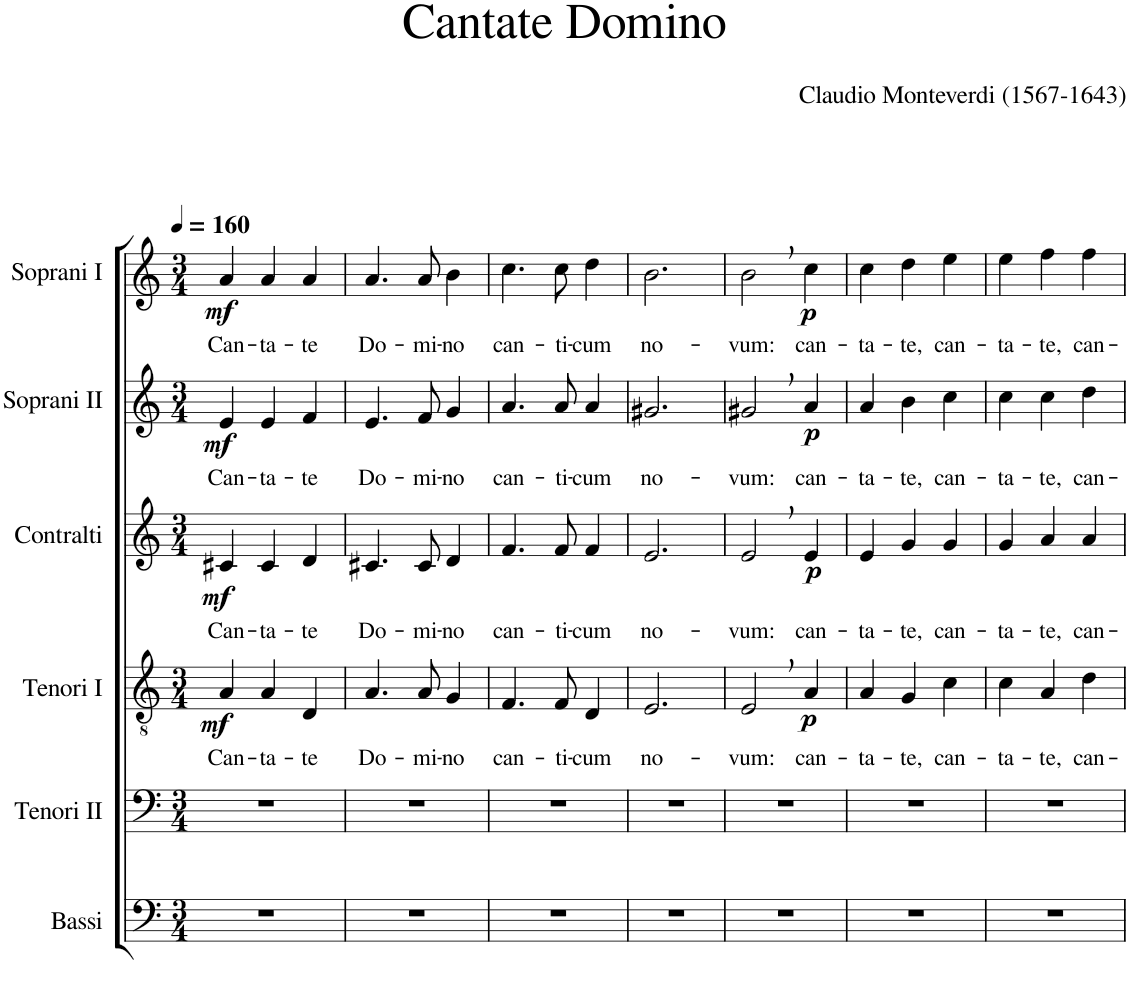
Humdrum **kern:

**kern	**kern	**kern	**text	**dynam	**kern	**text	**dynam	**kern	**text	**dynam	**kern	**text	**dynam
*part6	*part5	*part4	*part4	*part4	*part3	*part3	*part3	*part2	*part2	*part2	*part1	*part1	*part1
*staff6	*staff5	*staff4	*staff4	*staff4	*staff3	*staff3	*staff3	*staff2	*staff2	*staff2	*staff1	*staff1	*staff1
*I"Bassi	*I"Tenori II	*I"Tenori I	*	*	*I"Contralti	*	*	*I"Soprani II	*	*	*I"Soprani I	*	*
*clefF4	*clefF4	*clefGv2	*	*	*clefG2	*	*	*clefG2	*	*	*clefG2	*	*
*	*	*	*	*	*	*	*	*Trd1c2	*	*	*Trd1c2	*	*
*k[]	*k[]	*k[]	*	*	*k[]	*	*	*k[]	*	*	*k[]	*	*
*M3/4	*M3/4	*M3/4	*	*	*M3/4	*	*	*M3/4	*	*	*M3/4	*	*
*MM160	*MM160	*MM160	*	*	*MM160	*	*	*MM160	*	*	*MM160	*	*
=1	=1	=1	=1	=1	=1	=1	=1	=1	=1	=1	=1	=1	=1
!	!	!	!LO:LY:b	!LO:DY:b	!	!LO:LY:b	!LO:DY:b	!	!LO:LY:b	!LO:DY:b	!	!LO:LY:b	!LO:DY:b
2.r	2.r	4A/	Can-	mf	4c#X/	Can-	mf	4e/	Can-	mf	4a/	Can-	mf
!	!	!	!LO:LY:b	!	!	!LO:LY:b	!	!	!LO:LY:b	!	!	!LO:LY:b	!
.	.	4A/	-ta-	.	4c#/	-ta-	.	4e/	-ta-	.	4a/	-ta-	.
!	!	!	!LO:LY:b	!	!	!LO:LY:b	!	!	!LO:LY:b	!	!	!LO:LY:b	!
.	.	4D/	-te	.	4d/	-te	.	4f/	-te	.	4a/	-te	.
=2	=2	=2	=2	=2	=2	=2	=2	=2	=2	=2	=2	=2	=2
!	!	!	!LO:LY:b	!	!	!LO:LY:b	!	!	!LO:LY:b	!	!	!LO:LY:b	!
2.r	2.r	4.A/	Do-	.	4.c#X/	Do-	.	4.e/	Do-	.	4.a/	Do-	.
!	!	!	!LO:LY:b	!	!	!LO:LY:b	!	!	!LO:LY:b	!	!	!LO:LY:b	!
.	.	8A/	-mi-	.	8c#/	-mi-	.	8f/	-mi-	.	8a/	-mi-	.
!	!	!	!LO:LY:b	!	!	!LO:LY:b	!	!	!LO:LY:b	!	!	!LO:LY:b	!
.	.	4G/	-no	.	4d/	-no	.	4g/	-no	.	4b\	-no	.
=3	=3	=3	=3	=3	=3	=3	=3	=3	=3	=3	=3	=3	=3
!	!	!	!LO:LY:b	!	!	!LO:LY:b	!	!	!LO:LY:b	!	!	!LO:LY:b	!
2.r	2.r	4.F/	can-	.	4.f/	can-	.	4.a/	can-	.	4.cc\	can-	.
!	!	!	!LO:LY:b	!	!	!LO:LY:b	!	!	!LO:LY:b	!	!	!LO:LY:b	!
.	.	8F/	-ti-	.	8f/	-ti-	.	8a/	-ti-	.	8cc\	-ti-	.
!	!	!	!LO:LY:b	!	!	!LO:LY:b	!	!	!LO:LY:b	!	!	!LO:LY:b	!
.	.	4D/	-cum	.	4f/	-cum	.	4a/	-cum	.	4dd\	-cum	.
=4	=4	=4	=4	=4	=4	=4	=4	=4	=4	=4	=4	=4	=4
!	!	!	!LO:LY:b	!	!	!LO:LY:b	!	!	!LO:LY:b	!	!	!LO:LY:b	!
2.r	2.r	2.E/	no-	.	2.e/	no-	.	2.g#X/	no-	.	2.b\	no-	.
=5	=5	=5	=5	=5	=5	=5	=5	=5	=5	=5	=5	=5	=5
!	!	!	!LO:LY:b	!	!	!LO:LY:b	!	!	!LO:LY:b	!	!	!LO:LY:b	!
2.r	2.r	2E,/	-vum:	.	2e,/	-vum:	.	2g#X,/	-vum:	.	2b,\	-vum:	.
!	!	!	!LO:LY:b	!LO:DY:b	!	!LO:LY:b	!LO:DY:b	!	!LO:LY:b	!LO:DY:b	!	!LO:LY:b	!LO:DY:b
.	.	4A/	can-	p	4e/	can-	p	4a/	can-	p	4cc\	can-	p
=6	=6	=6	=6	=6	=6	=6	=6	=6	=6	=6	=6	=6	=6
!	!	!	!LO:LY:b	!	!	!LO:LY:b	!	!	!LO:LY:b	!	!	!LO:LY:b	!
2.r	2.r	4A/	-ta-	.	4e/	-ta-	.	4a/	-ta-	.	4cc\	-ta-	.
!	!	!	!LO:LY:b	!	!	!LO:LY:b	!	!	!LO:LY:b	!	!	!LO:LY:b	!
.	.	4G/	-te,	.	4g/	-te,	.	4b\	-te,	.	4dd\	-te,	.
!	!	!	!LO:LY:b	!	!	!LO:LY:b	!	!	!LO:LY:b	!	!	!LO:LY:b	!
.	.	4c\	can-	.	4g/	can-	.	4cc\	can-	.	4ee\	can-	.
=7	=7	=7	=7	=7	=7	=7	=7	=7	=7	=7	=7	=7	=7
!	!	!	!LO:LY:b	!	!	!LO:LY:b	!	!	!LO:LY:b	!	!	!LO:LY:b	!
2.r	2.r	4c\	-ta-	.	4g/	-ta-	.	4cc\	-ta-	.	4ee\	-ta-	.
!	!	!	!LO:LY:b	!	!	!LO:LY:b	!	!	!LO:LY:b	!	!	!LO:LY:b	!
.	.	4A/	-te,	.	4a/	-te,	.	4cc\	-te,	.	4ff\	-te,	.
!	!	!	!LO:LY:b	!	!	!LO:LY:b	!	!	!LO:LY:b	!	!	!LO:LY:b	!
.	.	4d\	can-	.	4a/	can-	.	4dd\	can-	.	4ff\	can-	.
=	=	=	=	=	=	=	=	=	=	=	=	=	=
*-	*-	*-	*-	*-	*-	*-	*-	*-	*-	*-	*-	*-	*-
